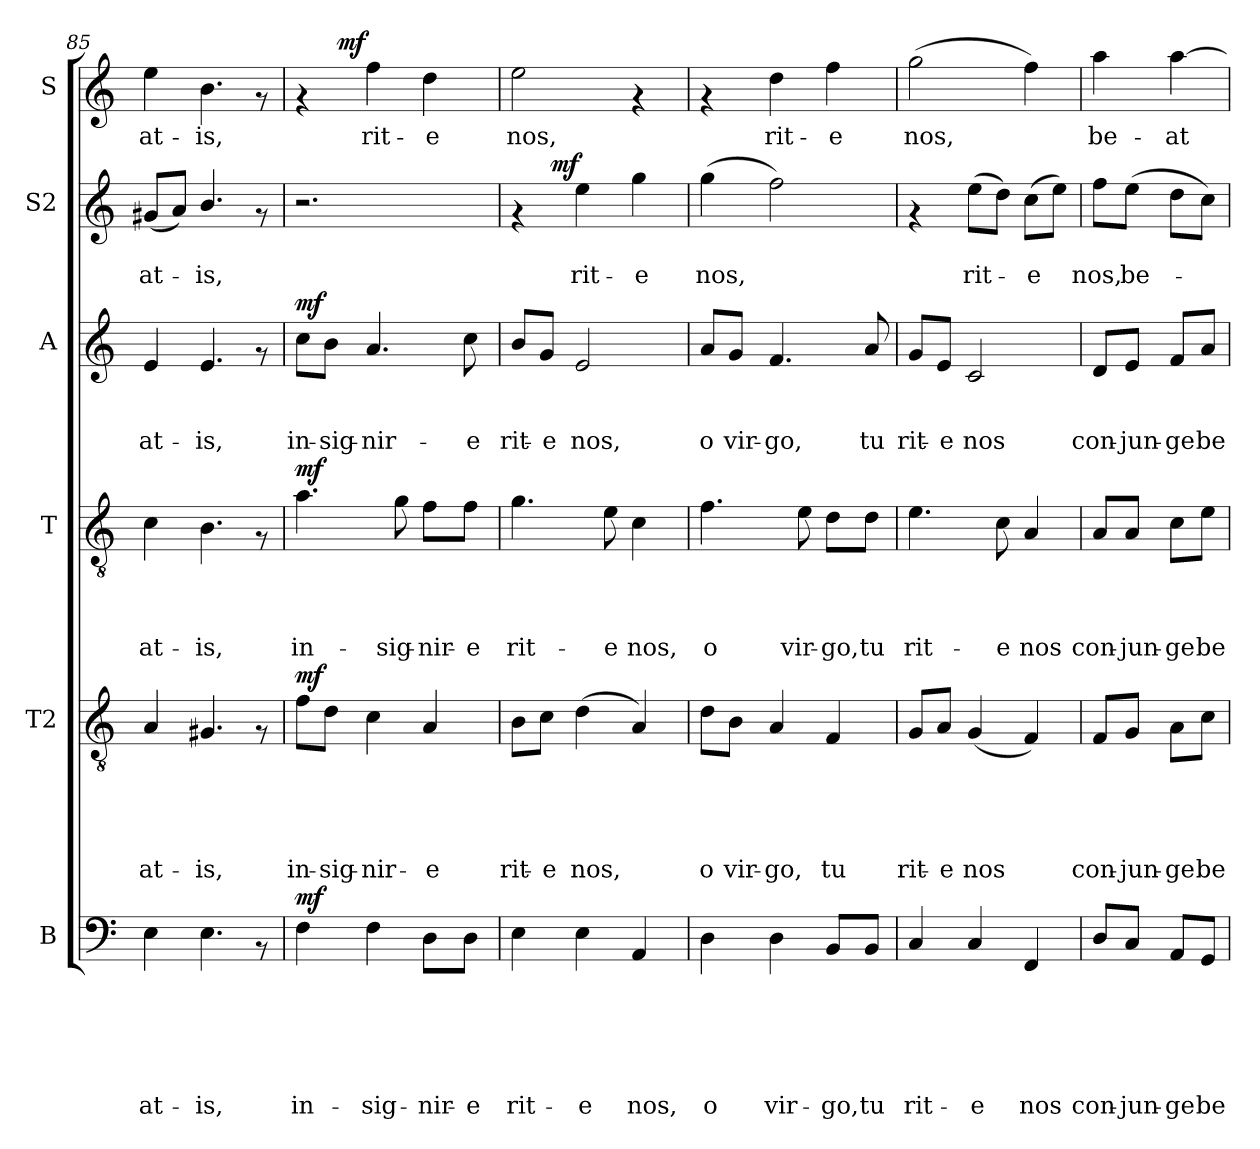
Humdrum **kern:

**kern	**text	**text	**text	**text	**text	**text	**dynam	**kern	**text	**text	**text	**text	**text	**dynam	**kern	**text	**text	**text	**text	**dynam	**kern	**text	**text	**text	**dynam	**kern	**text	**text	**dynam	**kern	**text	**dynam
*part6	*part6	*part6	*part6	*part6	*part6	*part6	*part6	*part5	*part5	*part5	*part5	*part5	*part5	*part5	*part4	*part4	*part4	*part4	*part4	*part4	*part3	*part3	*part3	*part3	*part3	*part2	*part2	*part2	*part2	*part1	*part1	*part1
*staff6	*staff6	*staff6	*staff6	*staff6	*staff6	*staff6	*staff6	*staff5	*staff5	*staff5	*staff5	*staff5	*staff5	*staff5	*staff4	*staff4	*staff4	*staff4	*staff4	*staff4	*staff3	*staff3	*staff3	*staff3	*staff3	*staff2	*staff2	*staff2	*staff2	*staff1	*staff1	*staff1
*I"B	*	*	*	*	*	*	*	*I"T2	*	*	*	*	*	*	*I"T	*	*	*	*	*	*I"A	*	*	*	*	*I"S2	*	*	*	*I"S	*	*
*I'B	*	*	*	*	*	*	*	*	*	*	*	*	*	*	*I'T	*	*	*	*	*	*I'A	*	*	*	*	*I'S2	*	*	*	*I'S1	*	*
*clefF4	*	*	*	*	*	*	*	*clefGv2	*	*	*	*	*	*	*clefGv2	*	*	*	*	*	*clefG2	*	*	*	*	*clefG2	*	*	*	*clefG2	*	*
*k[]	*	*	*	*	*	*	*	*k[]	*	*	*	*	*	*	*k[]	*	*	*	*	*	*k[]	*	*	*	*	*k[]	*	*	*	*k[]	*	*
*C:	*	*	*	*	*	*	*	*C:	*	*	*	*	*	*	*C:	*	*	*	*	*	*C:	*	*	*	*	*C:	*	*	*	*C:	*	*
=85	=85	=85	=85	=85	=85	=85	=85	=85	=85	=85	=85	=85	=85	=85	=85	=85	=85	=85	=85	=85	=85	=85	=85	=85	=85	=85	=85	=85	=85	=85	=85	=85
!	!	!	!	!	!	!LO:LY:b	!	!	!	!	!	!	!LO:LY:b	!	!	!	!	!	!LO:LY:b	!	!	!	!	!LO:LY:b	!	!	!	!LO:LY:b	!	!	!LO:LY:b	!
4E\	.	.	.	.	.	-at-	.	4A/	.	.	.	.	-at-	.	4c\	.	.	.	-at-	.	4e/	.	.	-at-	.	(<8g#X/L	.	-at-	.	4ee\	-at-	.
.	.	.	.	.	.	.	.	.	.	.	.	.	.	.	.	.	.	.	.	.	.	.	.	.	.	8a/J)	.	.	.	.	.	.
!	!	!	!	!	!	!LO:LY:b	!	!	!	!	!	!	!LO:LY:b	!	!	!	!	!	!LO:LY:b	!	!	!	!	!LO:LY:b	!	!	!	!LO:LY:b	!	!	!LO:LY:b	!
4.E\	.	.	.	.	.	-is,	.	4.G#X/	.	.	.	.	-is,	.	4.B\	.	.	.	-is,	.	4.e/	.	.	-is,	.	4.b/	.	-is,	.	4.b\	-is,	.
8rAA	.	.	.	.	.	.	.	8rF	.	.	.	.	.	.	8rF	.	.	.	.	.	8rf	.	.	.	.	8rf	.	.	.	8rf	.	.
!!LO:PB:g=z
=86	=86	=86	=86	=86	=86	=86	=86	=86	=86	=86	=86	=86	=86	=86	=86	=86	=86	=86	=86	=86	=86	=86	=86	=86	=86	=86	=86	=86	=86	=86	=86	=86
!	!	!	!	!	!	!LO:LY:b	!LO:DY:a	!	!	!	!	!	!LO:LY:b	!LO:DY:a	!	!	!	!	!LO:LY:b	!LO:DY:a	!	!	!	!LO:LY:b	!LO:DY:a	!	!	!	!	!	!	!
*	*	*	*	*	*	*	*	*	*	*	*	*	*	*	*	*	*	*	*	*	*	*	*	*	*	*	*	*	*	*^	*	*
4F\	.	.	.	.	.	in-	mf	8f\L	.	.	.	.	in-	mf	4.a\	.	.	.	in-	mf	8cc\L	.	.	in-	mf	2.r	.	.	.	4rf	8ryy	.	.
!	!	!	!	!	!	!	!	!	!	!	!	!	!LO:LY:b	!	!	!	!	!	!	!	!	!	!	!LO:LY:b	!	!	!	!	!	!	!	!	!
.	.	.	.	.	.	.	.	8d\J	.	.	.	.	-sig-	.	.	.	.	.	.	.	8b\J	.	.	-sig-	.	.	.	.	.	.	32ryy	.	.
!	!	!	!	!	!	!	!	!	!	!	!	!	!	!	!	!	!	!	!	!	!	!	!	!	!	!	!	!	!	!	!	!	!LO:DY:a
.	.	.	.	.	.	.	.	.	.	.	.	.	.	.	.	.	.	.	.	.	.	.	.	.	.	.	.	.	.	.	2ryy	.	mf
!	!	!	!	!	!	!LO:LY:b	!	!	!	!	!	!	!LO:LY:b	!	!	!	!	!	!	!	!	!	!	!LO:LY:b	!	!	!	!	!	!	!	!LO:LY:b	!
4F\	.	.	.	.	.	-sig-	.	4c\	.	.	.	.	-nir-	.	.	.	.	.	.	.	4.a/	.	.	-nir-	.	.	.	.	.	4ff\	.	rit-	.
!	!	!	!	!	!	!	!	!	!	!	!	!	!	!	!	!	!	!	!LO:LY:b	!	!	!	!	!	!	!	!	!	!	!	!	!	!
.	.	.	.	.	.	.	.	.	.	.	.	.	.	.	8g\	.	.	.	-sig-	.	.	.	.	.	.	.	.	.	.	.	.	.	.
!	!	!	!	!	!	!LO:LY:b	!	!	!	!	!	!	!LO:LY:b	!	!	!	!	!	!LO:LY:b	!	!	!	!	!	!	!	!	!	!	!	!	!LO:LY:b	!
8D\L	.	.	.	.	.	-nir-	.	4A/	.	.	.	.	-e	.	8f\L	.	.	.	-nir-	.	.	.	.	.	.	.	.	.	.	4dd\	.	-e	.
!	!	!	!	!	!	!LO:LY:b	!	!	!	!	!	!	!	!	!	!	!	!	!LO:LY:b	!	!	!	!	!LO:LY:b	!	!	!	!	!	!	!	!	!
8D\J	.	.	.	.	.	-e	.	.	.	.	.	.	.	.	8f\J	.	.	.	-e	.	8cc\	.	.	-e	.	.	.	.	.	.	.	.	.
.	.	.	.	.	.	.	.	.	.	.	.	.	.	.	.	.	.	.	.	.	.	.	.	.	.	.	.	.	.	.	16.ryy	.	.
=87	=87	=87	=87	=87	=87	=87	=87	=87	=87	=87	=87	=87	=87	=87	=87	=87	=87	=87	=87	=87	=87	=87	=87	=87	=87	=87	=87	=87	=87	=87	=87	=87	=87
!	!	!	!	!	!	!LO:LY:b	!	!	!	!	!	!	!LO:LY:b	!	!	!	!	!	!LO:LY:b	!	!	!	!	!LO:LY:b	!	!	!	!	!	!	!	!LO:LY:b	!
*	*	*	*	*	*	*	*	*	*	*	*	*	*	*	*	*	*	*	*	*	*	*	*	*	*	*^	*	*	*	*v	*v	*	*
4E\	.	.	.	.	.	rit-	.	8B\L	.	.	.	.	rit-	.	4.g\	.	.	.	rit-	.	8b/L	.	.	rit-	.	4rf	8ryy	.	.	.	2ee\	nos,	.
!	!	!	!	!	!	!	!	!	!	!	!	!	!LO:LY:b	!	!	!	!	!	!	!	!	!	!	!LO:LY:b	!	!	!	!	!	!	!	!	!
.	.	.	.	.	.	.	.	8c\J	.	.	.	.	-e	.	.	.	.	.	.	.	8g/J	.	.	-e	.	.	32ryy	.	.	.	.	.	.
!	!	!	!	!	!	!	!	!	!	!	!	!	!	!	!	!	!	!	!	!	!	!	!	!	!	!	!	!	!	!LO:DY:a	!	!	!
.	.	.	.	.	.	.	.	.	.	.	.	.	.	.	.	.	.	.	.	.	.	.	.	.	.	.	2ryy	.	.	mf	.	.	.
!	!	!	!	!	!	!LO:LY:b	!	!	!	!	!	!	!LO:LY:b	!	!	!	!	!	!	!	!	!	!	!LO:LY:b	!	!	!	!	!LO:LY:b	!	!	!	!
4E\	.	.	.	.	.	-e	.	(>4d\	.	.	.	.	nos,	.	.	.	.	.	.	.	2e/	.	.	nos,	.	4ee\	.	.	rit-	.	.	.	.
!	!	!	!	!	!	!	!	!	!	!	!	!	!	!	!	!	!	!	!LO:LY:b	!	!	!	!	!	!	!	!	!	!	!	!	!	!
.	.	.	.	.	.	.	.	.	.	.	.	.	.	.	8e\	.	.	.	-e	.	.	.	.	.	.	.	.	.	.	.	.	.	.
!	!	!	!	!	!	!LO:LY:b	!	!	!	!	!	!	!	!	!	!	!	!	!LO:LY:b	!	!	!	!	!	!	!	!	!	!LO:LY:b	!	!	!	!
4AA/	.	.	.	.	.	nos,	.	4A/)	.	.	.	.	.	.	4c\	.	.	.	nos,	.	.	.	.	.	.	4gg\	.	.	-e	.	4rf	.	.
.	.	.	.	.	.	.	.	.	.	.	.	.	.	.	.	.	.	.	.	.	.	.	.	.	.	.	16.ryy	.	.	.	.	.	.
=88	=88	=88	=88	=88	=88	=88	=88	=88	=88	=88	=88	=88	=88	=88	=88	=88	=88	=88	=88	=88	=88	=88	=88	=88	=88	=88	=88	=88	=88	=88	=88	=88	=88
!	!	!	!	!	!	!LO:LY:b	!	!	!	!	!	!	!LO:LY:b	!	!	!	!	!	!LO:LY:b	!	!	!	!	!LO:LY:b	!	!	!	!	!LO:LY:b	!	!	!	!
*	*	*	*	*	*	*	*	*	*	*	*	*	*	*	*	*	*	*	*	*	*	*	*	*	*	*v	*v	*	*	*	*	*	*
4D\	.	.	.	.	.	o	.	8d\L	.	.	.	.	o	.	4.f\	.	.	.	o	.	8a/L	.	.	o	.	(>4gg\	.	nos,	.	4rf	.	.
!	!	!	!	!	!	!	!	!	!	!	!	!	!LO:LY:b	!	!	!	!	!	!	!	!	!	!	!LO:LY:b	!	!	!	!	!	!	!	!
.	.	.	.	.	.	.	.	8B\J	.	.	.	.	vir-	.	.	.	.	.	.	.	8g/J	.	.	vir-	.	.	.	.	.	.	.	.
!	!	!	!	!	!	!LO:LY:b	!	!	!	!	!	!	!LO:LY:b	!	!	!	!	!	!	!	!	!	!	!LO:LY:b	!	!	!	!	!	!	!LO:LY:b	!
4D\	.	.	.	.	.	vir-	.	4A/	.	.	.	.	-go,	.	.	.	.	.	.	.	4.f/	.	.	-go,	.	2ff\)	.	.	.	4dd\	rit-	.
!	!	!	!	!	!	!	!	!	!	!	!	!	!	!	!	!	!	!	!LO:LY:b	!	!	!	!	!	!	!	!	!	!	!	!	!
.	.	.	.	.	.	.	.	.	.	.	.	.	.	.	8e\	.	.	.	vir-	.	.	.	.	.	.	.	.	.	.	.	.	.
!	!	!	!	!	!	!LO:LY:b	!	!	!	!	!	!	!LO:LY:b	!	!	!	!	!	!LO:LY:b	!	!	!	!	!	!	!	!	!	!	!	!LO:LY:b	!
8BB/L	.	.	.	.	.	-go,	.	4F/	.	.	.	.	tu	.	8d\L	.	.	.	-go,	.	.	.	.	.	.	.	.	.	.	4ff\	-e	.
!	!	!	!	!	!	!LO:LY:b	!	!	!	!	!	!	!	!	!	!	!	!	!LO:LY:b	!	!	!	!	!LO:LY:b	!	!	!	!	!	!	!	!
8BB/J	.	.	.	.	.	tu	.	.	.	.	.	.	.	.	8d\J	.	.	.	tu	.	8a/	.	.	tu	.	.	.	.	.	.	.	.
=89	=89	=89	=89	=89	=89	=89	=89	=89	=89	=89	=89	=89	=89	=89	=89	=89	=89	=89	=89	=89	=89	=89	=89	=89	=89	=89	=89	=89	=89	=89	=89	=89
!	!	!	!	!	!	!LO:LY:b	!	!	!	!	!	!	!LO:LY:b	!	!	!	!	!	!LO:LY:b	!	!	!	!	!LO:LY:b	!	!	!	!	!	!	!LO:LY:b	!
4C/	.	.	.	.	.	rit-	.	8G/L	.	.	.	.	rit-	.	4.e\	.	.	.	rit-	.	8g/L	.	.	rit-	.	4rf	.	.	.	(>2gg\	nos,	.
!	!	!	!	!	!	!	!	!	!	!	!	!	!LO:LY:b	!	!	!	!	!	!	!	!	!	!	!LO:LY:b	!	!	!	!	!	!	!	!
.	.	.	.	.	.	.	.	8A/J	.	.	.	.	-e	.	.	.	.	.	.	.	8e/J	.	.	-e	.	.	.	.	.	.	.	.
!	!	!	!	!	!	!LO:LY:b	!	!	!	!	!	!	!LO:LY:b	!	!	!	!	!	!	!	!	!	!	!LO:LY:b	!	!	!	!LO:LY:b	!	!	!	!
4C/	.	.	.	.	.	-e	.	(<4G/	.	.	.	.	nos	.	.	.	.	.	.	.	2c/	.	.	nos	.	(>8ee\L	.	rit-	.	.	.	.
!	!	!	!	!	!	!	!	!	!	!	!	!	!	!	!	!	!	!	!LO:LY:b	!	!	!	!	!	!	!	!	!	!	!	!	!
.	.	.	.	.	.	.	.	.	.	.	.	.	.	.	8c\	.	.	.	-e	.	.	.	.	.	.	8dd\J)	.	.	.	.	.	.
!	!	!	!	!	!	!LO:LY:b	!	!	!	!	!	!	!	!	!	!	!	!	!LO:LY:b	!	!	!	!	!	!	!	!	!LO:LY:b	!	!	!	!
4FF/	.	.	.	.	.	nos	.	4F/)	.	.	.	.	.	.	4A/	.	.	.	nos	.	.	.	.	.	.	(>8cc\L	.	-e	.	4ff\)	.	.
.	.	.	.	.	.	.	.	.	.	.	.	.	.	.	.	.	.	.	.	.	.	.	.	.	.	8ee\J)	.	.	.	.	.	.
!!LO:PB:g=z
=90	=90	=90	=90	=90	=90	=90	=90	=90	=90	=90	=90	=90	=90	=90	=90	=90	=90	=90	=90	=90	=90	=90	=90	=90	=90	=90	=90	=90	=90	=90	=90	=90
!	!	!	!	!	!	!LO:LY:b	!	!	!	!	!	!	!LO:LY:b	!	!	!	!	!	!LO:LY:b	!	!	!	!	!LO:LY:b	!	!	!	!LO:LY:b	!	!	!LO:LY:b	!
8D/L	.	.	.	.	.	con-	.	8F/L	.	.	.	.	con-	.	8A/L	.	.	.	con-	.	8d/L	.	.	con-	.	8ff\L	.	nos,	.	4aa\	be-	.
!	!	!	!	!	!	!LO:LY:b	!	!	!	!	!	!	!LO:LY:b	!	!	!	!	!	!LO:LY:b	!	!	!	!	!LO:LY:b	!	!	!	!LO:LY:b	!	!	!	!
8C/J	.	.	.	.	.	-jun-	.	8G/J	.	.	.	.	-jun-	.	8A/J	.	.	.	-jun-	.	8e/J	.	.	-jun-	.	(>8ee\J	.	be-	.	.	.	.
!	!	!	!	!	!	!LO:LY:b	!	!	!	!	!	!	!LO:LY:b	!	!	!	!	!	!LO:LY:b	!	!	!	!	!LO:LY:b	!	!	!	!	!	!	!LO:LY:b	!
8AA/L	.	.	.	.	.	-ge	.	8A\L	.	.	.	.	-ge	.	8c\L	.	.	.	-ge	.	8f/L	.	.	-ge	.	8dd\L	.	.	.	[>4aa\	-at-	.
!	!	!	!	!	!	!LO:LY:b	!	!	!	!	!	!	!LO:LY:b	!	!	!	!	!	!LO:LY:b	!	!	!	!	!LO:LY:b	!	!	!	!	!	!	!	!
8GG/J	.	.	.	.	.	be-	.	8c\J	.	.	.	.	be-	.	8e\J	.	.	.	be-	.	8a/J	.	.	be-	.	8cc\J)	.	.	.	.	.	.
=	=	=	=	=	=	=	=	=	=	=	=	=	=	=	=	=	=	=	=	=	=	=	=	=	=	=	=	=	=	=	=	=
*-	*-	*-	*-	*-	*-	*-	*-	*-	*-	*-	*-	*-	*-	*-	*-	*-	*-	*-	*-	*-	*-	*-	*-	*-	*-	*-	*-	*-	*-	*-	*-	*-
